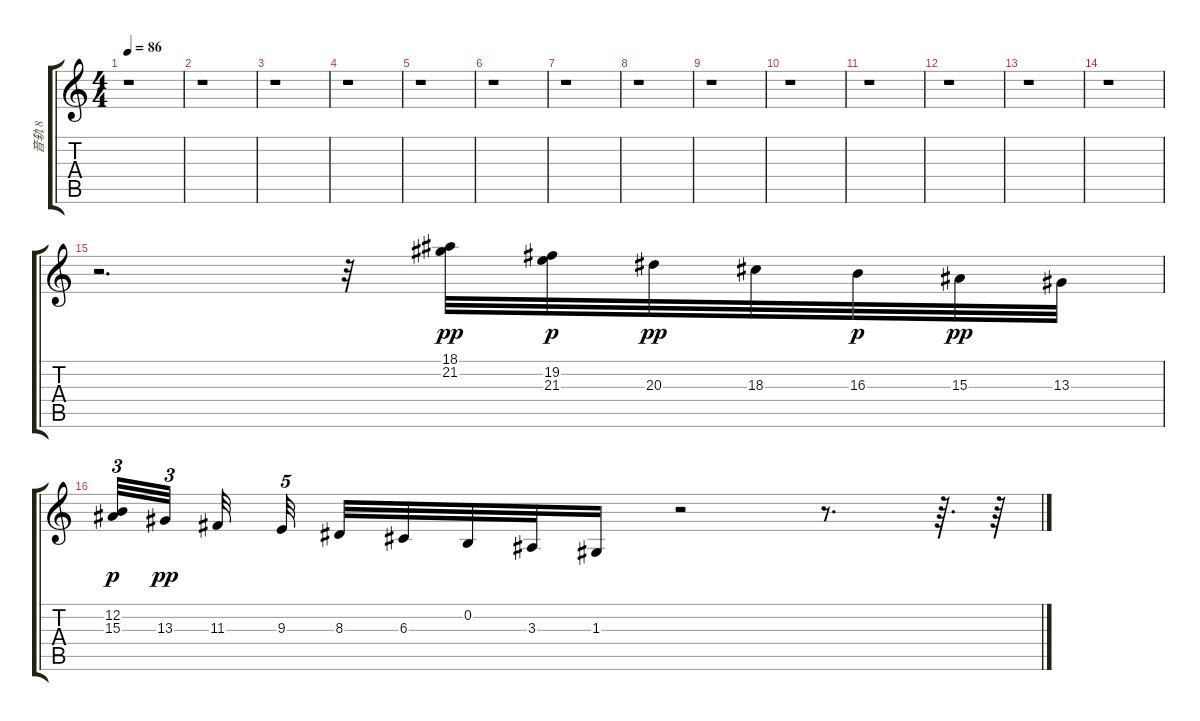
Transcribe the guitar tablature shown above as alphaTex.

\track ("音轨 8" "音轨 8") {instrument reversecymbal}
\staff {score tabs}
\tuning (E4 B3 G3 D3 A2 E2) {hide}
\ts (4 4)
\tempo 86
\clef g2
\ks c
r.1{dy mf} |
r.1 |
r.1 |
r.1 |
r.1 |
r.1 |
r.1 |
r.1 |
r.1 |
r.1 |
r.1 |
r.1 |
r.1 |
r.1 |
r.2{d} r.32 (18.1 21.2).32{dy pp instrument telephonering} (19.2 21.3).32{dy p} 20.3.32{dy pp} 18.3.32 16.3.32{dy p} 15.3.32{dy pp} 13.3.32 |
(12.2 15.3).32{tu (3 2) dy p} 13.3.32{tu (3 2) dy pp beam splitsecondary} 11.3.32{beam splitsecondary} 9.3.32{tu (5 4) beam splitsecondary} 8.3.32 6.3.32 0.2.32 3.3.32 1.3.16 r.2 r.8{d} r.64{d} r.64
